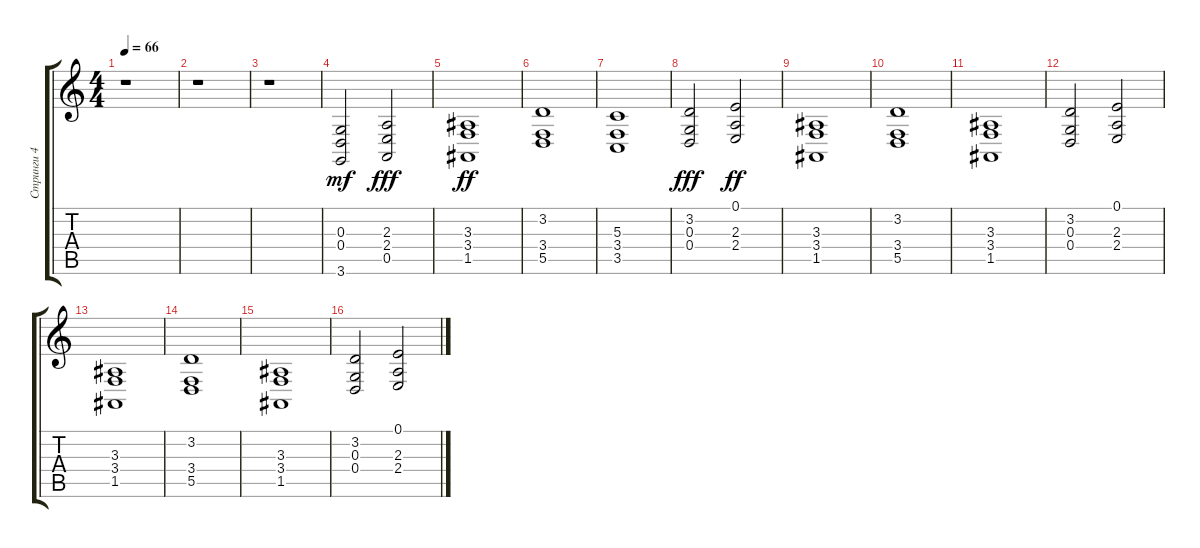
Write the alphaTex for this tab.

\track ("Стринги 4" "Стринги 4") {instrument pad7halo}
\staff {score tabs}
\tuning (E4 B3 G3 D3 A2 E2) {hide}
\ts (4 4)
\tempo 66
\clef g2
\ks c
r.1{dy fff} |
r.1 |
r.1 |
(0.3 0.4 3.6).2{dy mf} (2.3 2.4 0.5).2{dy fff} |
(3.3 3.4 1.5).1{dy ff} |
(3.2 3.4 5.5).1 |
(5.3 3.4 3.5).1 |
(3.2 0.3 0.4).2{dy fff} (0.1 2.3 2.4).2{dy ff} |
(3.3 3.4 1.5).1 |
(3.2 3.4 5.5).1 |
(3.3 3.4 1.5).1 |
(3.2 0.3 0.4).2 (0.1 2.3 2.4).2 |
(3.3 3.4 1.5).1 |
(3.2 3.4 5.5).1 |
(3.3 3.4 1.5).1 |
(3.2 0.3 0.4).2 (0.1 2.3 2.4).2
